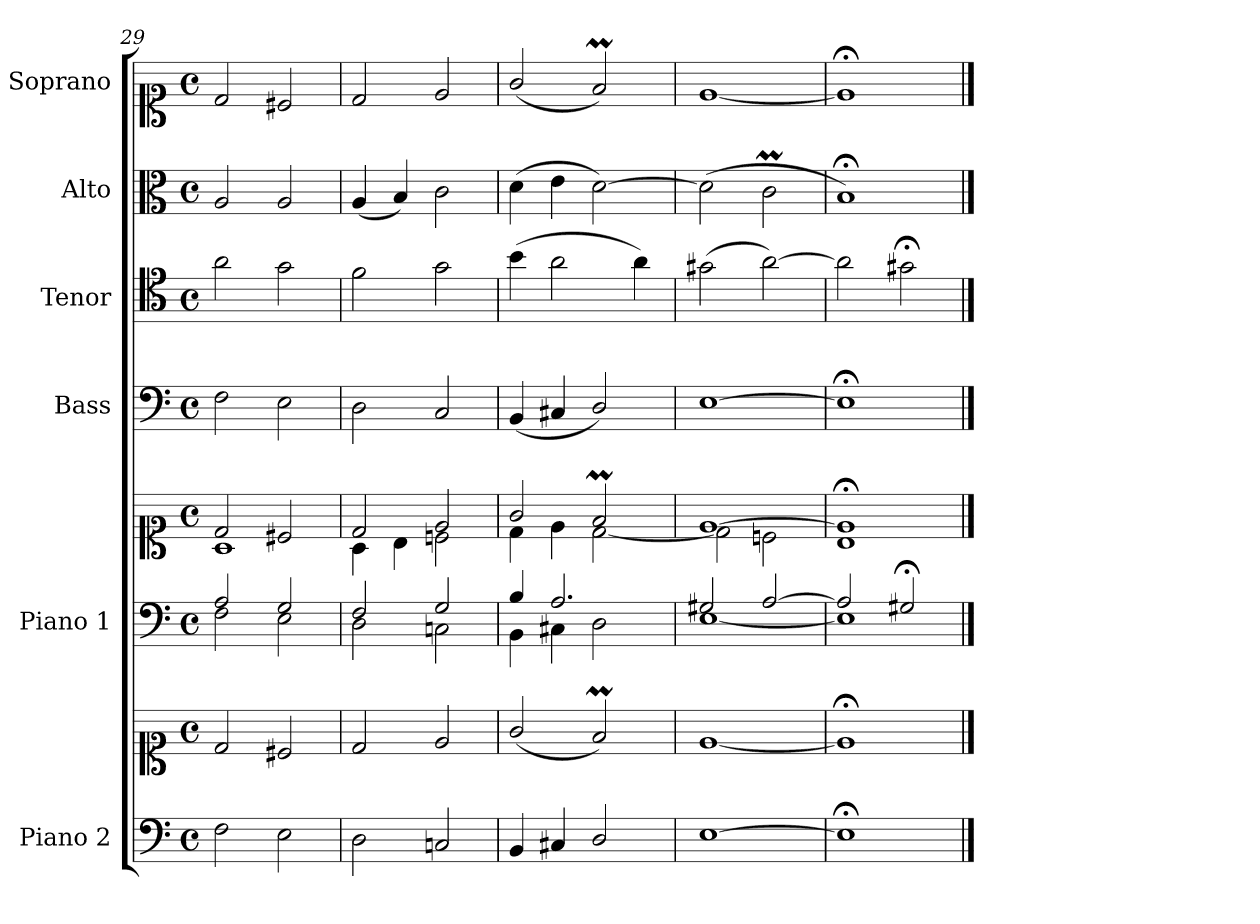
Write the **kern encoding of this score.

**kern	**kern	**kern	**kern	**kern	**kern	**kern	**kern
*part6	*part6	*part5	*part5	*part4	*part3	*part2	*part1
*staff8	*staff7	*staff6	*staff5	*staff4	*staff3	*staff2	*staff1
*I"Piano 2	*	*I"Piano 1	*	*I"Bass	*I"Tenor	*I"Alto	*I"Soprano
*I'Pno 2	*	*I'Pno 1	*	*I'B.	*I'T.	*I'A.	*I'S.
*clefF4	*clefC1	*clefF4	*clefC1	*clefF4	*clefC4	*clefC3	*clefC1
*	*	*	*	*	*ITrd7c12	*	*
*k[]	*k[]	*k[]	*k[]	*k[]	*k[]	*k[]	*k[]
*M4/4	*M4/4	*M4/4	*M4/4	*M4/4	*M4/4	*M4/4	*M4/4
*met(c)	*met(c)	*met(c)	*met(c)	*met(c)	*met(c)	*met(c)	*met(c)
=29	=29	=29	=29	=29	=29	=29	=29
*	*	*^	*^	*	*	*	*
2F\	2d/	2A/	2F\	2d/	1A\	2F\	2A\	2A/	2d/
2E\	2c#X/	2G/	2E\	2c#X/	.	2E\	2G\	2A/	2c#X/
=30	=30	=30	=30	=30	=30	=30	=30	=30	=30
2D\	2d/	2F/	2D\	2d/	4A\	2D\	2F\	(4A/	2d/
.	.	.	.	.	4B\	.	.	4B/)	.
2Cn/	2e/	2G/	2Cn\	2e/	2cn\	2C/	2G\	2c\	2e/
=31	=31	=31	=31	=31	=31	=31	=31	=31	=31
4BB/	(2g/	4B/	4BB\	2g/	4d\	(4BB/	(4B\	(4d\	(2g/
4C#X/	.	2.A/	4C#X\	.	4e\	4C#X/	2A\	4e\	.
2D/	2fM/)	.	2D\	2fM/	[<2d\	2D/)	.	[2d\)	2fM/)
.	.	.	.	.	.	.	4A\)	.	.
=32	=32	=32	=32	=32	=32	=32	=32	=32	=32
[>1E\	[<1e/	2G#X/	[<1E\	[>1e/	2d\]	[>1E\	(2G#X\	(2d\]	[<1e/
.	.	[>2A/	.	.	2cn\	.	[2A\)	2cM\	.
=33	=33	=33	=33	=33	=33	=33	=33	=33	=33
1E;\]	1e;</]	2A/]	1E\]	1e;</]	1B\	1E;<\]	2A\]	1B;</)	1e;</]
.	.	2G#X;/	.	.	.	.	2G#X;<\	.	.
*	*	*v	*v	*	*	*	*	*	*
*	*	*	*v	*v	*	*	*	*
==	==	==	==	==	==	==	==
*-	*-	*-	*-	*-	*-	*-	*-
